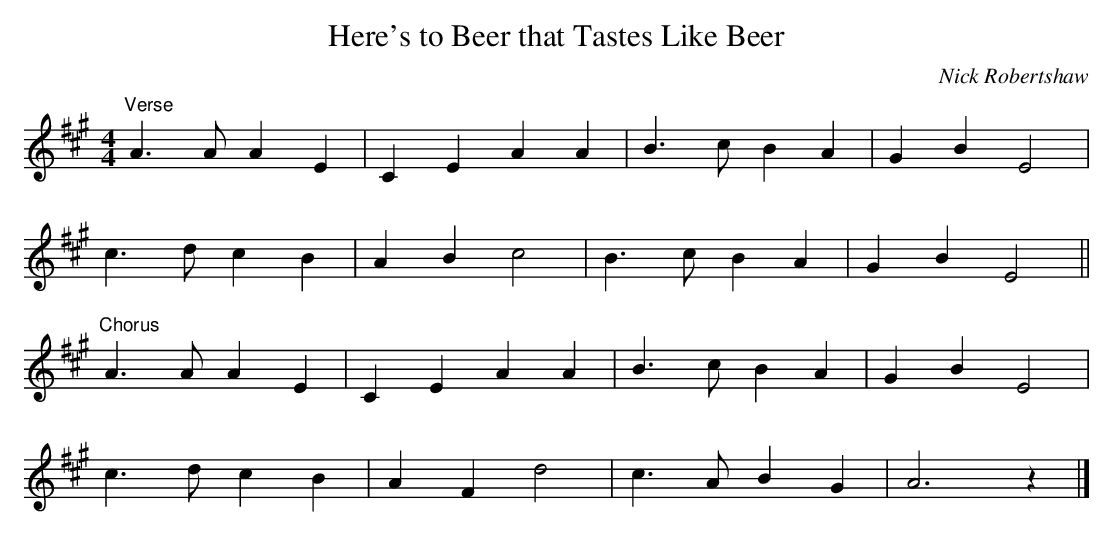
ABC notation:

X:1
T:Here's to Beer that Tastes Like Beer
C:Nick Robertshaw
L:1/4
M:4/4
K:A major
"Verse"
A>A A E | C E A A | B>c B A | G B E2 |
c>d c B | A B c2 | B>c B A | G B E2 ||
"Chorus"
A>A A E | C E A A | B>c B A | G B E2 |
c>d c B | A F d2 | c>A B G | A3 z |]
